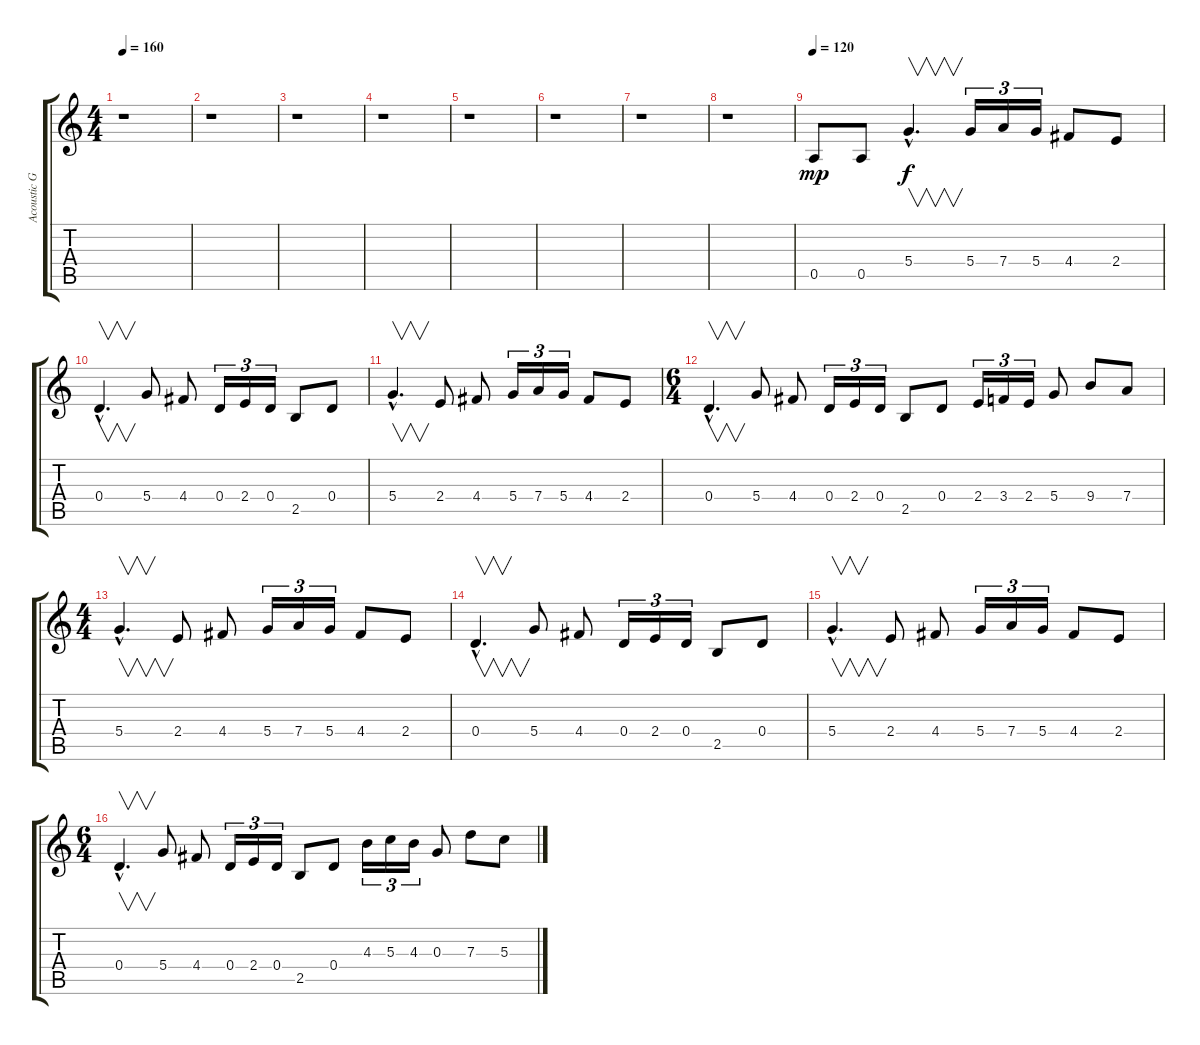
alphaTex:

\track ("Acoustic Guitar II" "Acoustic G") {instrument acousticguitarsteel}
\staff {score tabs}
\tuning (E4 B3 G3 D3 A2 E2) {hide}
\ts (4 4)
\tempo 160
\clef g2
\ks c
r.1{dy mp} |
r.1 |
r.1 |
r.1 |
r.1 |
r.1 |
r.1 |
r.1 |
\tempo 120
0.5.8{volume 13 balance 4 instrument acousticguitarsteel} 0.5.8 5.4{hac}.4{v d dy f} 5.4.16{tu (3 2)} 7.4.16{tu (3 2)} 5.4.16{tu (3 2)} 4.4.8 2.4.8 |
0.4{hac}.4{v d} 5.4.8 4.4.8 0.4.16{tu (3 2)} 2.4.16{tu (3 2)} 0.4.16{tu (3 2)} 2.5.8 0.4.8 |
5.4{hac}.4{v d} 2.4.8 4.4.8 5.4.16{tu (3 2)} 7.4.16{tu (3 2)} 5.4.16{tu (3 2)} 4.4.8 2.4.8 |
\ts (6 4)
0.4{hac}.4{v d} 5.4.8 4.4.8 0.4.16{tu (3 2)} 2.4.16{tu (3 2)} 0.4.16{tu (3 2)} 2.5.8 0.4.8 2.4.16{tu (3 2)} 3.4.16{tu (3 2)} 2.4.16{tu (3 2)} 5.4.8 9.4.8 7.4.8 |
\ts (4 4)
5.4{hac}.4{v d} 2.4.8 4.4.8 5.4.16{tu (3 2)} 7.4.16{tu (3 2)} 5.4.16{tu (3 2)} 4.4.8 2.4.8 |
0.4{hac}.4{v d} 5.4.8 4.4.8 0.4.16{tu (3 2)} 2.4.16{tu (3 2)} 0.4.16{tu (3 2)} 2.5.8 0.4.8 |
5.4{hac}.4{v d} 2.4.8 4.4.8 5.4.16{tu (3 2)} 7.4.16{tu (3 2)} 5.4.16{tu (3 2)} 4.4.8 2.4.8 |
\ts (6 4)
0.4{hac}.4{v d} 5.4.8 4.4.8 0.4.16{tu (3 2)} 2.4.16{tu (3 2)} 0.4.16{tu (3 2)} 2.5.8 0.4.8 4.3.16{tu (3 2)} 5.3.16{tu (3 2)} 4.3.16{tu (3 2)} 0.3.8 7.3.8 5.3.8
